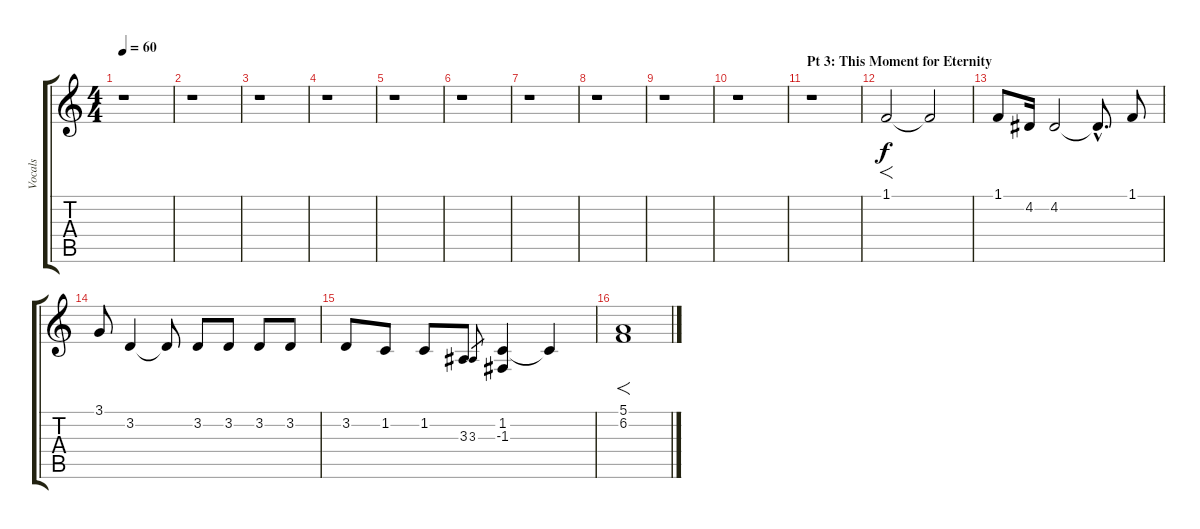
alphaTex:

\track ("Vocals" "Vocals") {instrument violin}
\staff {score tabs}
\tuning (E4 B3 G3 D3 A2 E2) {hide}
\ts (4 4)
\tempo 60
\clef g2
\ks c
r.1{dy f} |
r.1 |
r.1 |
r.1 |
r.1 |
r.1 |
r.1 |
r.1 |
r.1 |
r.1 |
\section ("" "Pt 3: This Moment for Eternity")
r.1 |
1.1.2{f} 1.1{t}.2 |
1.1.8 4.2.16 4.2.2 4.2{hac t}.8{d} 1.1.8 |
3.1.8 3.2.4 3.2{t}.8 3.2.8 3.2.8 3.2.8 3.2.8 |
3.2.8 1.2.8 1.2.8 3.3.8 3.3.8{gr} (1.2 -1.3).4 1.2{t}.4 |
(5.1 6.2).1{f}
